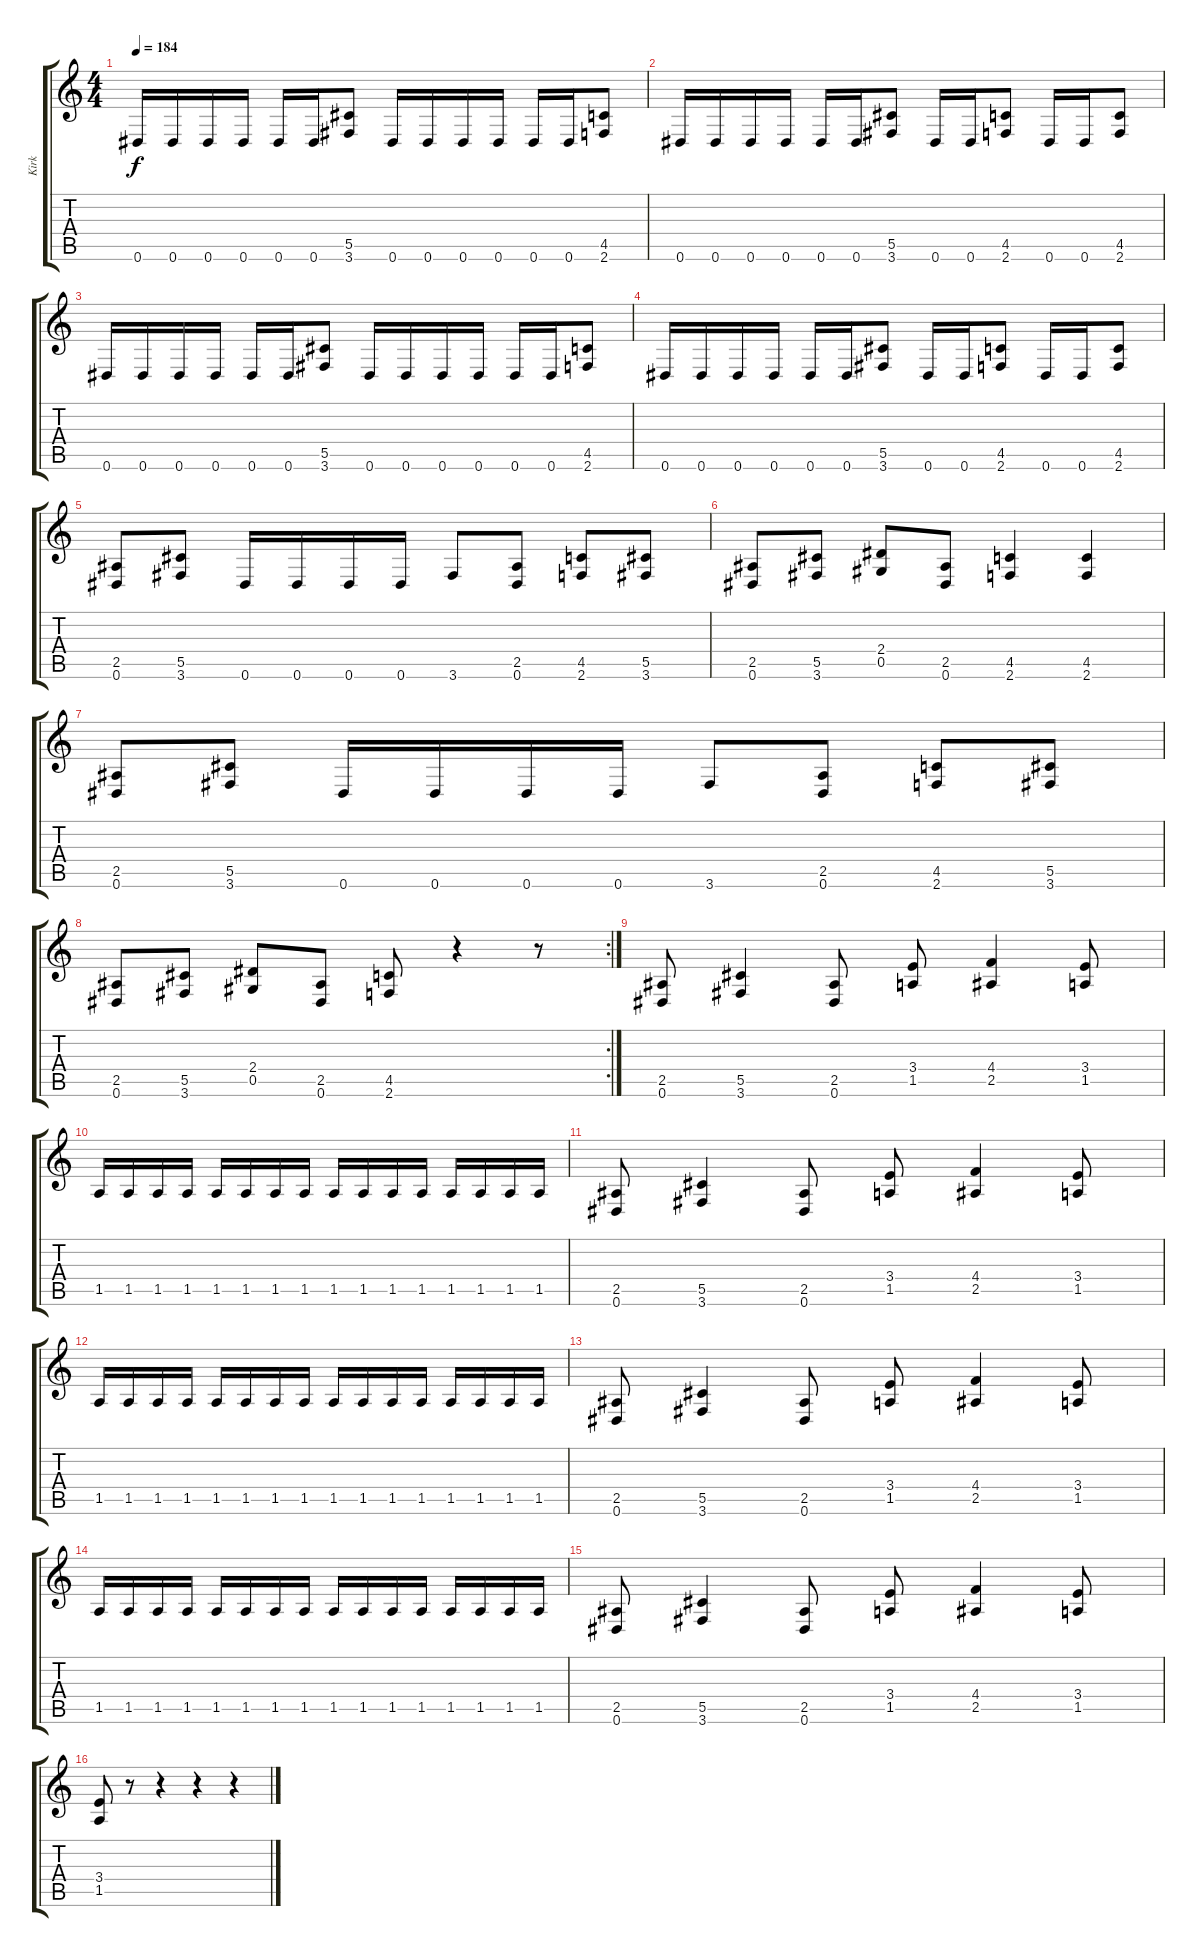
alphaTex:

\track ("Kirk" "Kirk") {instrument overdrivenguitar}
\staff {score tabs}
\tuning (Eb4 Bb3 Gb3 Db3 Ab2 Eb2) {hide}
\ts (4 4)
\tempo 184
\clef g2
\ks c
0.6.16{dy f} 0.6.16 0.6.16 0.6.16 0.6.16 0.6.16 (5.5 3.6).8 0.6.16 0.6.16 0.6.16 0.6.16 0.6.16 0.6.16 (4.5 2.6).8 |
0.6.16 0.6.16 0.6.16 0.6.16 0.6.16 0.6.16 (5.5 3.6).8 0.6.16 0.6.16 (4.5 2.6).8 0.6.16 0.6.16 (4.5 2.6).8 |
0.6.16 0.6.16 0.6.16 0.6.16 0.6.16 0.6.16 (5.5 3.6).8 0.6.16 0.6.16 0.6.16 0.6.16 0.6.16 0.6.16 (4.5 2.6).8 |
0.6.16 0.6.16 0.6.16 0.6.16 0.6.16 0.6.16 (5.5 3.6).8 0.6.16 0.6.16 (4.5 2.6).8 0.6.16 0.6.16 (4.5 2.6).8 |
(2.5 0.6).8 (5.5 3.6).8 0.6.16 0.6.16 0.6.16 0.6.16 3.6.8 (2.5 0.6).8 (4.5 2.6).8 (5.5 3.6).8 |
(2.5 0.6).8 (5.5 3.6).8 (2.4 0.5).8 (2.5 0.6).8 (4.5 2.6).4 (4.5 2.6).4 |
(2.5 0.6).8 (5.5 3.6).8 0.6.16 0.6.16 0.6.16 0.6.16 3.6.8 (2.5 0.6).8 (4.5 2.6).8 (5.5 3.6).8 |
\rc 2
(2.5 0.6).8 (5.5 3.6).8 (2.4 0.5).8 (2.5 0.6).8 (4.5 2.6).8 r.4 r.8 |
(2.5 0.6).8 (5.5 3.6).4 (2.5 0.6).8 (3.4 1.5).8 (4.4 2.5).4 (3.4 1.5).8 |
1.5.16 1.5.16 1.5.16 1.5.16 1.5.16 1.5.16 1.5.16 1.5.16 1.5.16 1.5.16 1.5.16 1.5.16 1.5.16 1.5.16 1.5.16 1.5.16 |
(2.5 0.6).8 (5.5 3.6).4 (2.5 0.6).8 (3.4 1.5).8 (4.4 2.5).4 (3.4 1.5).8 |
1.5.16 1.5.16 1.5.16 1.5.16 1.5.16 1.5.16 1.5.16 1.5.16 1.5.16 1.5.16 1.5.16 1.5.16 1.5.16 1.5.16 1.5.16 1.5.16 |
(2.5 0.6).8 (5.5 3.6).4 (2.5 0.6).8 (3.4 1.5).8 (4.4 2.5).4 (3.4 1.5).8 |
1.5.16 1.5.16 1.5.16 1.5.16 1.5.16 1.5.16 1.5.16 1.5.16 1.5.16 1.5.16 1.5.16 1.5.16 1.5.16 1.5.16 1.5.16 1.5.16 |
(2.5 0.6).8 (5.5 3.6).4 (2.5 0.6).8 (3.4 1.5).8 (4.4 2.5).4 (3.4 1.5).8 |
(3.4 1.5).8 r.8 r.4 r.4 r.4
